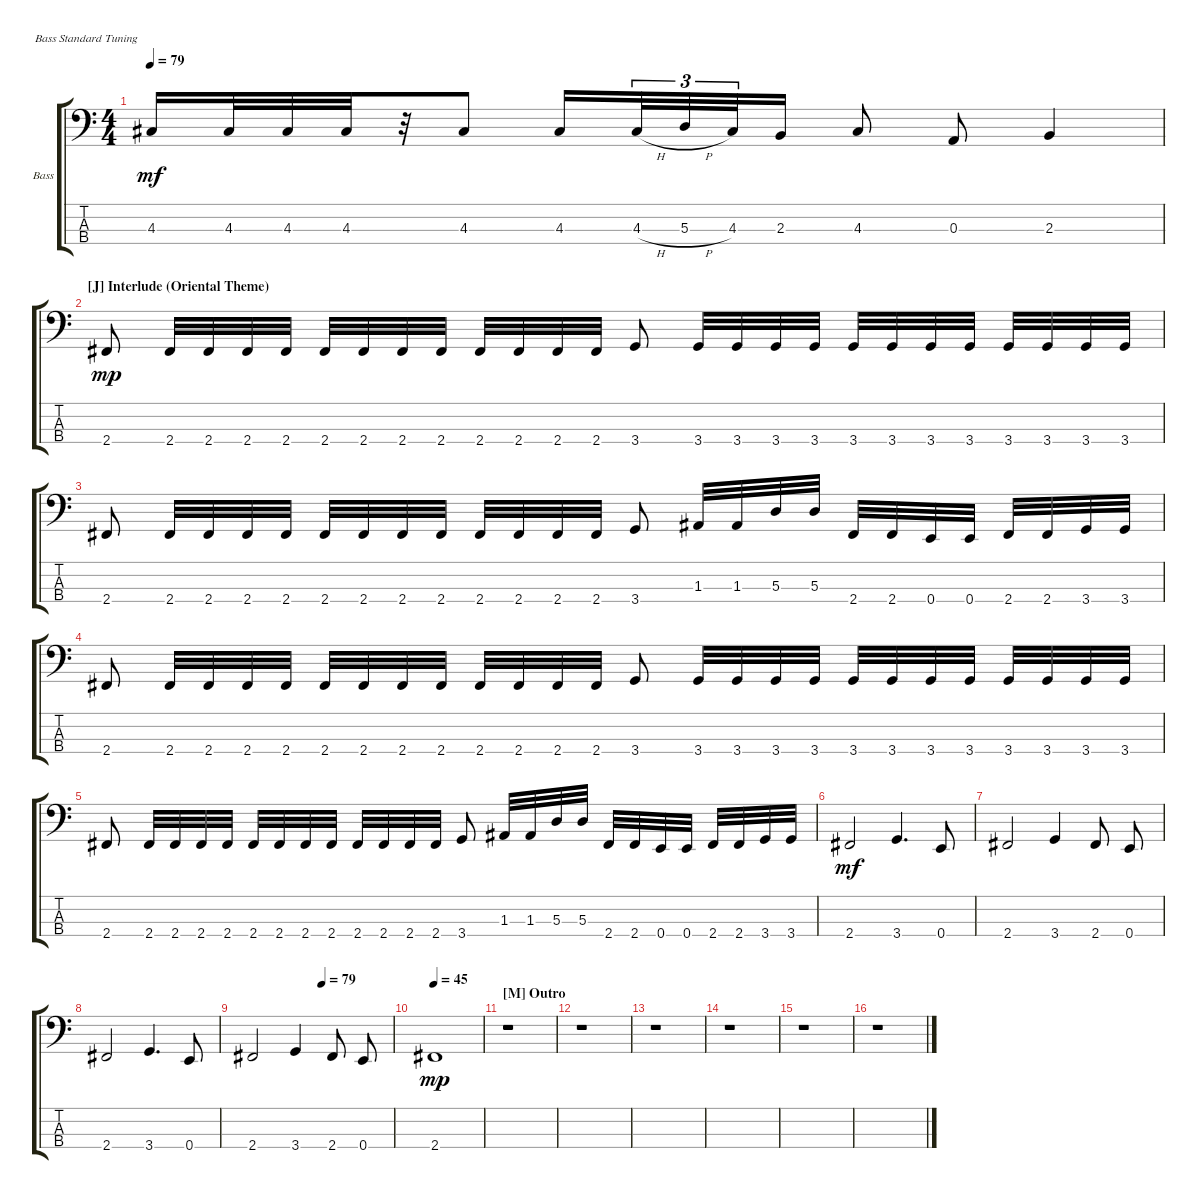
\defaultSystemsLayout 4
\bracketExtendMode groupsimilarinstruments
\firstSystemTrackNameOrientation horizontal
\otherSystemsTrackNameOrientation horizontal
\track ("Bass" "Bass") {instrument electricbassfinger}
\staff {score tabs}
\tuning (G2 D2 A1 E1)
\ts (4 4)
\tempo 79
\clef f4
\ks c
4.3.16{dy mf beam merge} 4.3.32{beam merge} 4.3.32{beam merge} 4.3.32{beam merge} r.32{beam split} 4.3.8{beam split} 4.3.16{beam merge} 4.3{h}.32{tu (3 2)} 5.3{h}.32{tu (3 2) beam merge} 4.3.32{tu (3 2) beam merge} 2.3.16{beam split} 4.3.8{beam split} 0.3.8 2.3.4{beam split} |
\section ("J" "Interlude (Oriental Theme)")
2.4.8{dy mp beam split} 2.4.32 2.4.32 2.4.32 2.4.32 2.4.32 2.4.32 2.4.32 2.4.32{beam split} 2.4.32 2.4.32 2.4.32 2.4.32 3.4.8{beam split} 3.4.32 3.4.32 3.4.32 3.4.32 3.4.32 3.4.32 3.4.32 3.4.32{beam split} 3.4.32 3.4.32 3.4.32 3.4.32 |
2.4.8{beam split} 2.4.32 2.4.32 2.4.32 2.4.32 2.4.32 2.4.32 2.4.32 2.4.32{beam split} 2.4.32 2.4.32 2.4.32 2.4.32 3.4.8{beam split} 1.3.32{beam merge} 1.3.32{beam merge} 5.3.32{beam merge} 5.3.32{beam split} 2.4.32{beam merge} 2.4.32{beam merge} 0.4.32{beam merge} 0.4.32{beam split} 2.4.32{beam merge} 2.4.32{beam merge} 3.4.32{beam merge} 3.4.32{beam merge} |
2.4.8{beam split} 2.4.32 2.4.32 2.4.32 2.4.32 2.4.32 2.4.32 2.4.32 2.4.32{beam split} 2.4.32 2.4.32 2.4.32 2.4.32 3.4.8{beam split} 3.4.32 3.4.32 3.4.32 3.4.32 3.4.32 3.4.32 3.4.32 3.4.32{beam split} 3.4.32 3.4.32 3.4.32 3.4.32 |
2.4.8{beam split} 2.4.32 2.4.32 2.4.32 2.4.32 2.4.32 2.4.32 2.4.32 2.4.32{beam split} 2.4.32 2.4.32 2.4.32 2.4.32 3.4.8{beam split} 1.3.32{beam merge} 1.3.32{beam merge} 5.3.32{beam merge} 5.3.32{beam split} 2.4.32{beam merge} 2.4.32{beam merge} 0.4.32{beam merge} 0.4.32{beam split} 2.4.32{beam merge} 2.4.32{beam merge} 3.4.32{beam merge} 3.4.32{beam merge} |
2.4.2{dy mf beam split} 3.4.4{d} 0.4.8 |
2.4.2{beam split} 3.4.4 2.4.8{beam split} 0.4.8{beam split} |
2.4.2{beam split} 3.4.4{d} 0.4.8 |
\tempo (79 0.5)
2.4.2{beam split} 3.4.4 2.4.8{beam split} 0.4.8{beam split} |
\tempo 45
2.4.1{dy mp} |
\section ("M" "Outro")
r.1 |
r.1 |
r.1 |
r.1 |
r.1 |
r.1
